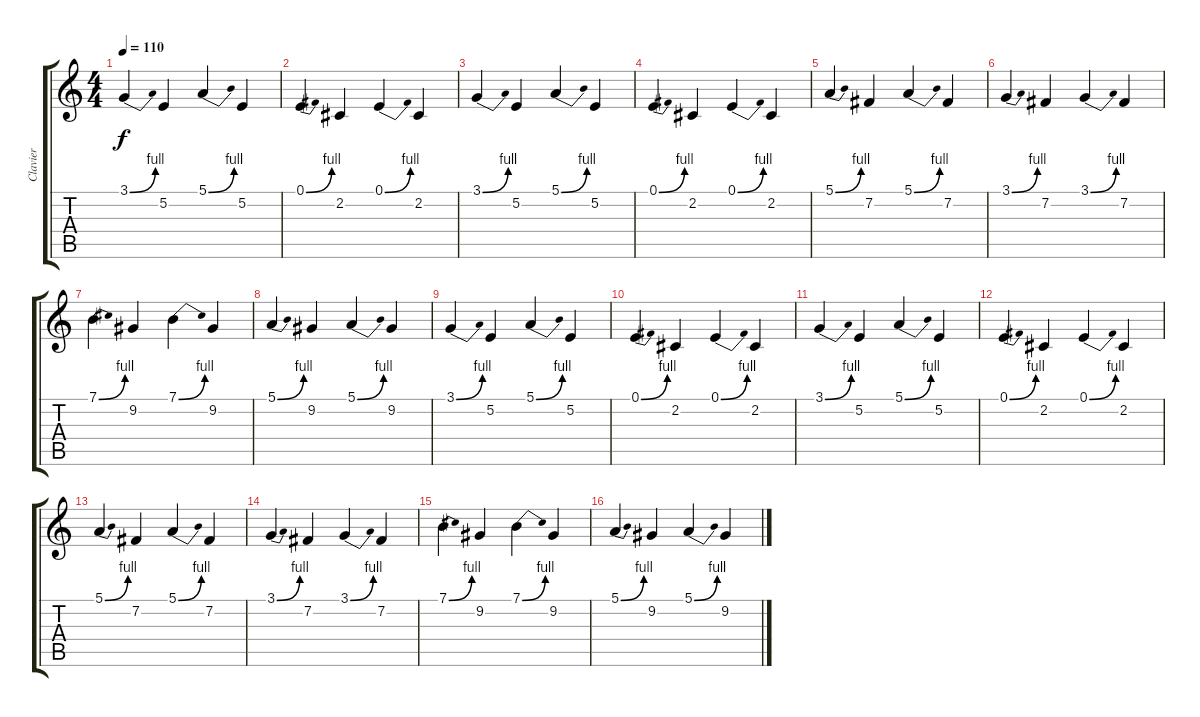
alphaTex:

\track ("Clavier" "Clavier") {instrument fx4atmosphere}
\staff {score tabs}
\tuning (E4 B3 G3 D3 A2 E2) {hide}
\ts (4 4)
\tempo 110
\clef g2
\ks c
3.1{be (bend 0 0 60 4)}.4{dy f} 5.2.4 5.1{be (bend 0 0 60 4)}.4 5.2.4 |
0.1{be (bend 0 0 60 4)}.4 2.2.4 0.1{be (bend 0 0 60 4)}.4 2.2.4 |
3.1{be (bend 0 0 60 4)}.4 5.2.4 5.1{be (bend 0 0 60 4)}.4 5.2.4 |
0.1{be (bend 0 0 60 4)}.4 2.2.4 0.1{be (bend 0 0 60 4)}.4 2.2.4 |
5.1{be (bend 0 0 60 4)}.4 7.2.4 5.1{be (bend 0 0 60 4)}.4 7.2.4 |
3.1{be (bend 0 0 60 4)}.4 7.2.4 3.1{be (bend 0 0 60 4)}.4 7.2.4 |
7.1{be (bend 0 0 60 4)}.4 9.2.4 7.1{be (bend 0 0 60 4)}.4 9.2.4 |
5.1{be (bend 0 0 60 4)}.4 9.2.4 5.1{be (bend 0 0 60 4)}.4 9.2.4 |
3.1{be (bend 0 0 60 4)}.4 5.2.4 5.1{be (bend 0 0 60 4)}.4 5.2.4 |
0.1{be (bend 0 0 60 4)}.4 2.2.4 0.1{be (bend 0 0 60 4)}.4 2.2.4 |
3.1{be (bend 0 0 60 4)}.4 5.2.4 5.1{be (bend 0 0 60 4)}.4 5.2.4 |
0.1{be (bend 0 0 60 4)}.4 2.2.4 0.1{be (bend 0 0 60 4)}.4 2.2.4 |
5.1{be (bend 0 0 60 4)}.4 7.2.4 5.1{be (bend 0 0 60 4)}.4 7.2.4 |
3.1{be (bend 0 0 60 4)}.4 7.2.4 3.1{be (bend 0 0 60 4)}.4 7.2.4 |
7.1{be (bend 0 0 60 4)}.4 9.2.4 7.1{be (bend 0 0 60 4)}.4 9.2.4 |
5.1{be (bend 0 0 60 4)}.4 9.2.4 5.1{be (bend 0 0 60 4)}.4 9.2.4
